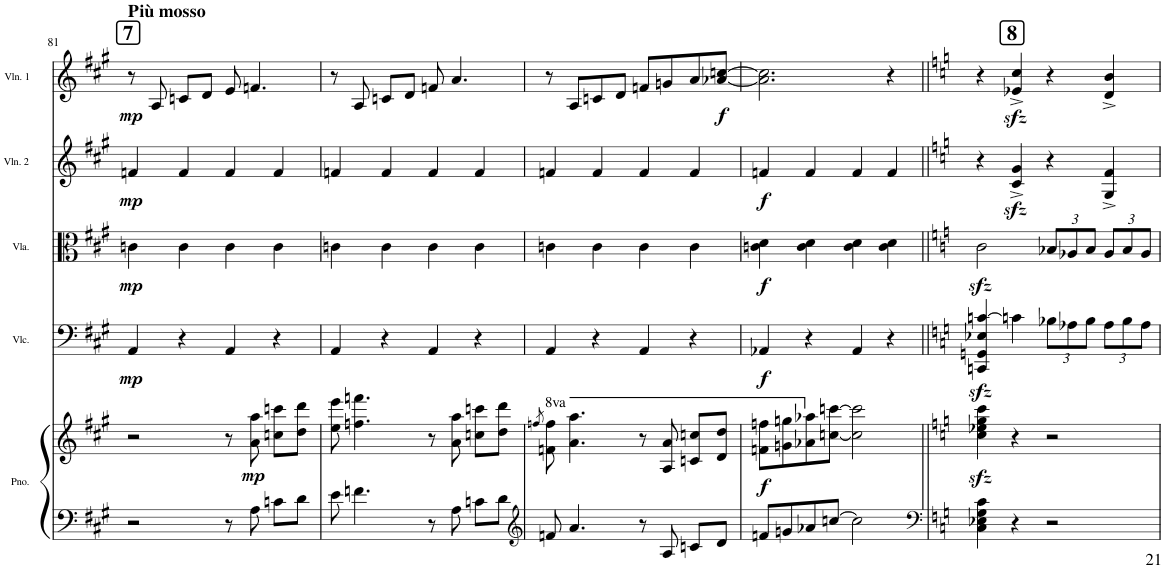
**kern	**kern	**dynam	**kern	**dynam	**kern	**dynam	**kern	**dynam	**kern	**dynam
*part5	*part5	*part5	*part4	*part4	*part3	*part3	*part2	*part2	*part1	*part1
*staff6	*staff5	*staff5/6	*staff4	*staff4	*staff3	*staff3	*staff2	*staff2	*staff1	*staff1
*I"Piano	*	*	*I"Violoncello	*	*I"Viola	*	*I"Violin 2	*	*I"Violin 1	*
*I'Pno.	*	*	*I'Vlc.	*	*I'Vla.	*	*I'Vln. 2	*	*I'Vln. 1	*
!!LO:PB:g=z
*clefF4	*clefG2	*	*clefF4	*	*clefC3	*	*clefG2	*	*clefG2	*
*k[f#c#g#]	*k[f#c#g#]	*	*k[f#c#g#]	*	*k[f#c#g#]	*	*k[f#c#g#]	*	*k[f#c#g#]	*
*M4/4	*M4/4	*	*M4/4	*	*M4/4	*	*M4/4	*	*M4/4	*
=81	=81	=81	=81	=81	=81	=81	=81	=81	=81	=81
!	!	!	!	!	!	!	!	!	!LO:TX:a:B:t=Più mosso	!
!	!	!	!	!	!	!	!	!	!LO:TX:a:B:t=7	!
!	!	!	!	!LO:DY:b	!	!LO:DY:b	!	!LO:DY:b	!	!LO:DY:b
2r	2r	.	4AA/	mp	4cn\	mp	4fn/	mp	8r	mp
.	.	.	.	.	.	.	.	.	8A/	.
.	.	.	4r	.	4c\	.	4f/	.	8cn/L	.
.	.	.	.	.	.	.	.	.	8d/J	.
8r	8r	.	4AA/	.	4c\	.	4f/	.	8e/	.
!	!	!LO:DY:b	!	!	!	!	!	!	!	!
8A\	8a\ 8aa\	mp	.	.	.	.	.	.	4.fn/	.
8cn\L	8ccn\ 8cccn\L	.	4r	.	4c\	.	4f/	.	.	.
8d\J	8dd\ 8ddd\J	.	.	.	.	.	.	.	.	.
=82	=82	=82	=82	=82	=82	=82	=82	=82	=82	=82
8e\	8ee\ 8eee\	.	4AA/	.	4cn\	.	4fn/	.	8r	.
4.fn\	4.ffn\ 4.fffn\	.	.	.	.	.	.	.	8A/	.
.	.	.	4r	.	4c\	.	4f/	.	8cn/L	.
.	.	.	.	.	.	.	.	.	8d/J	.
8r	8r	.	4AA/	.	4c\	.	4f/	.	8fn/	.
8A\	8a\ 8aa\	.	.	.	.	.	.	.	4.a/	.
8cn\L	8ccn\ 8cccn\L	.	4r	.	4c\	.	4f/	.	.	.
8d\J	8dd\ 8ddd\J	.	.	.	.	.	.	.	.	.
=83	=83	=83	=83	=83	=83	=83	=83	=83	=83	=83
*clefG2	*	*	*	*	*	*	*	*	*	*
.	8qfffn/	.	.	.	.	.	.	.	.	.
8fn/	8ffn\ 8fff\	.	4AA/	.	4cn\	.	4fn/	.	8r	.
4.a/	4.aa\ 4.aaa\	.	.	.	.	.	.	.	8A/L	.
.	.	.	4r	.	4c\	.	4f/	.	8cn/	.
.	.	.	.	.	.	.	.	.	8d/J	.
8r	8r	.	4AA/	.	4c\	.	4f/	.	8fn/L	.
8A/	8a/ 8aa/	.	.	.	.	.	.	.	8gn/	.
8cn/L	8ccn/ 8cccn/L	.	4r	.	4c\	.	4f/	.	8a/	.
!	!	!	!	!	!	!	!	!	!	!LO:DY:b
8d/J	8dd/ 8ddd/J	.	.	.	.	.	.	.	[8a-X/ [8ccn/J	f
=84	=84	=84	=84	=84	=84	=84	=84	=84	=84	=84
!	!	!LO:DY:b	!	!LO:DY:b	!	!LO:DY:b	!	!LO:DY:b	!	!
8fn/L	8ffn\ 8fffn\L	f	4AA-X/	f	4cn\ 4d\	f	4fn/	f	2.a-\] 2.cc\]	.
8gn/	8ggn\ 8gggn\	.	.	.	.	.	.	.	.	.
8a-X/	8aa-X\ 8aaa-X\	.	4r	.	4c\ 4d\	.	4f/	.	.	.
[8ccn/J	[8cccn\ [8ccccn\J	.	.	.	.	.	.	.	.	.
2cc\]	2ccc\] 2cccc\]	.	4AA-/	.	4c\ 4d\	.	4f/	.	.	.
.	.	.	4r	.	4c\ 4d\	.	4f/	.	4r	.
=85||	=85||	=85||	=85||	=85||	=85||	=85||	=85||	=85||	=85||	=85||
*clefF4	*	*	*	*	*	*	*	*	*	*
*k[]	*k[]	*	*k[]	*	*k[]	*	*k[]	*	*k[]	*
4C\ 4E-X\ 4G\ 4c\	4cc\zz< 4ee-X\zz< 4gg\zz< 4ccc\zz<	.	4CCn/zz< 4GGn/zz< 4E-X/zz< [4cn/zz<	.	2czz<\	.	4r	.	4r	.
!	!	!	!	!	!	!	!	!	!LO:TX:a:B:t=8	!
4r	4r	.	4cn\]	.	.	.	4c/zz<^ 4g/zz<^	.	4e-X/zz<^ 4cc/zz<^	.
*	*	*	*Xbrackettup	*	*Xbrackettup	*	*	*	*	*
2r	2r	.	12B-X\L	.	12B-X/L	.	4r	.	4r	.
.	.	.	12A-X\	.	12A-X/	.	.	.	.	.
.	.	.	12B-\J	.	12B-/J	.	.	.	.	.
.	.	.	12A-\L	.	12A-/L	.	4G/^ 4f/^	.	4d/^ 4b/^	.
.	.	.	12B-\	.	12B-/	.	.	.	.	.
.	.	.	12A-\J	.	12A-/J	.	.	.	.	.
=	=	=	=	=	=	=	=	=	=	=
*-	*-	*-	*-	*-	*-	*-	*-	*-	*-	*-
